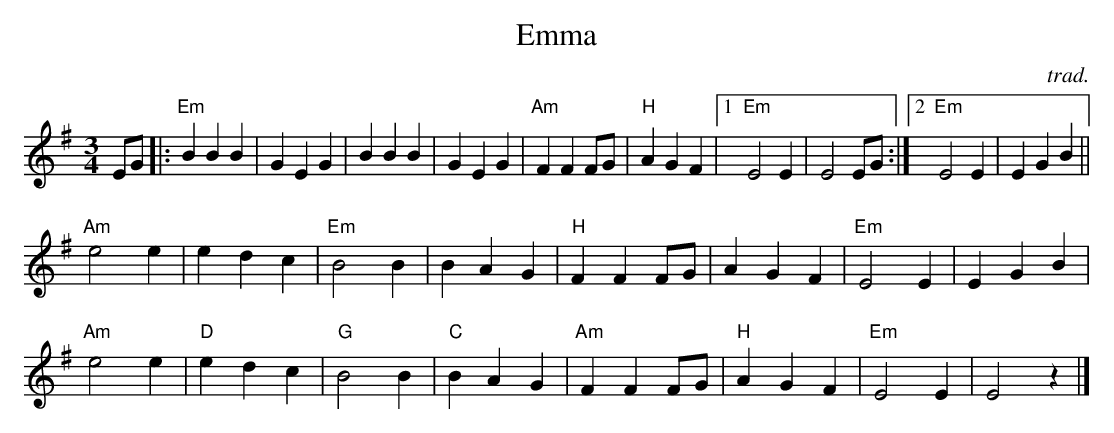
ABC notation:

X:1
T:Emma
C:trad.
M:3/4
L:1/4
K:Em
E/G/ [|: "Em" BBB | GEG | BBB | GEG | "Am" FFF/G/ | "H" AGF |1 "Em" E2E | E2E/G/ :|2 "Em" E2E | EGB ||
"Am" e2e | edc | "Em" B2B | BAG | "H" FFF/G/ | AGF | "Em" E2E | EGB |
"Am" e2e | "D" edc | "G" B2B | "C" BAG | "Am" FFF/G/ | "H" AGF | "Em" E2E | E2 z |]
